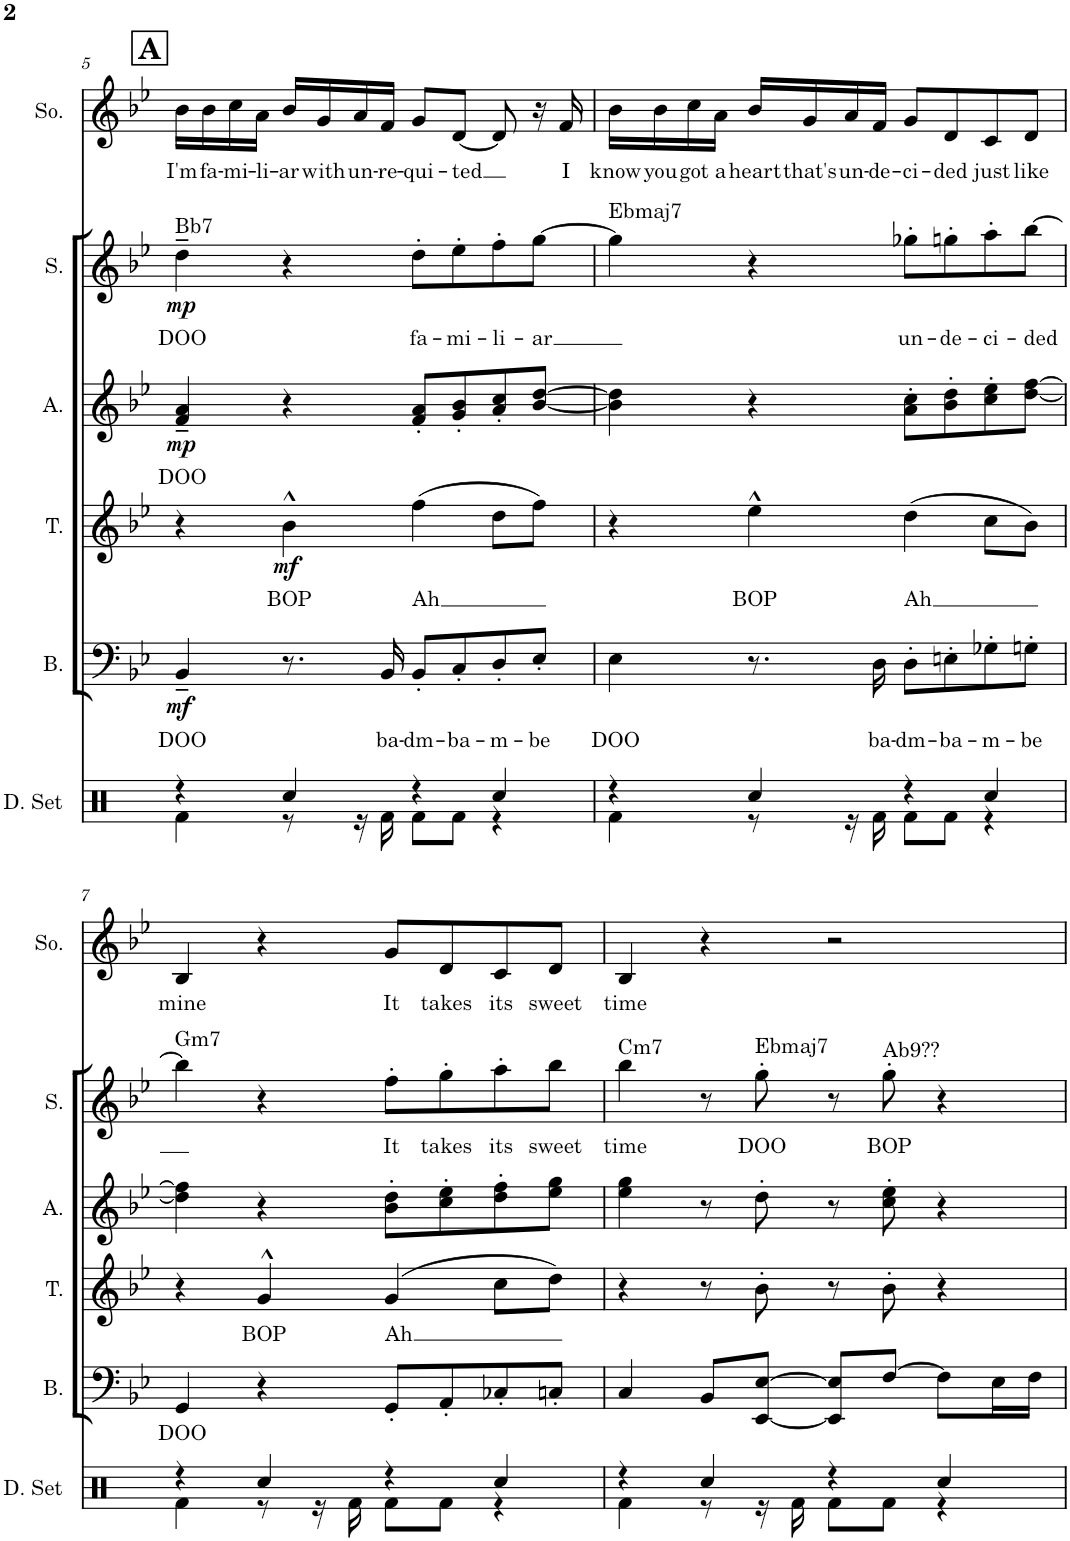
**kern	**kern	**text	**dynam	**kern	**text	**dynam	**kern	**text	**dynam	**kern	**text	**dynam	**kern	**text
*part6	*part5	*part5	*part5	*part4	*part4	*part4	*part3	*part3	*part3	*part2	*part2	*part2	*part1	*part1
*staff6	*staff5	*staff5	*staff5	*staff4	*staff4	*staff4	*staff3	*staff3	*staff3	*staff2	*staff2	*staff2	*staff1	*staff1
*I"Drumset	*I"Bae-ss	*	*	*I"Tenor	*	*	*I"Alto	*	*	*I"Suss-pranos	*	*	*I"S(owo)	*
*I'D. Set	*I'B.	*	*	*I'T.	*	*	*I'A.	*	*	*I'S.	*	*	*I'So.	*
!!LO:PB:g=z
*clefX	*clefF4	*	*	*clefG2	*	*	*clefG2	*	*	*clefG2	*	*	*clefG2	*
*k[]	*k[b-e-]	*	*	*k[b-e-]	*	*	*k[b-e-]	*	*	*k[b-e-]	*	*	*k[b-e-]	*
*M4/4	*M4/4	*	*	*M4/4	*	*	*M4/4	*	*	*M4/4	*	*	*M4/4	*
!!LO:REH:place=s1:a:B:cj:fs=14:t=A
=5	=5	=5	=5	=5	=5	=5	=5	=5	=5	=5	=5	=5	=5	=5
*^	*	*	*	*	*	*	*	*	*	*	*	*	*	*
!	!	!	!	!	!	!	!	!	!	!	!LO:TX:a:t=Bb7	!	!	!	!
!	!	!	!LO:LY:b	!LO:DY:b	!	!	!	!	!LO:LY:b	!LO:DY:b	!	!LO:LY:b	!LO:DY:b	!	!LO:LY:b
4r	4Rf\	4BB-~/	DOO	mf	4r	.	.	4f/~ 4a/~	DOO	mp	4dd~\	DOO	mp	16b-\LL	I'm
!	!	!	!	!	!	!	!	!	!	!	!	!	!	!	!LO:LY:b
.	.	.	.	.	.	.	.	.	.	.	.	.	.	16b-\	fa-
!	!	!	!	!	!	!	!	!	!	!	!	!	!	!	!LO:LY:b
.	.	.	.	.	.	.	.	.	.	.	.	.	.	16cc\	-mi-
!	!	!	!	!	!	!	!	!	!	!	!	!	!	!	!LO:LY:b
.	.	.	.	.	.	.	.	.	.	.	.	.	.	16a\JJ	-li-
!	!	!	!	!	!	!LO:LY:b	!LO:DY:b	!	!	!	!	!	!	!	!LO:LY:b
4Rcc/	8r	8.r	.	.	4b-^^\	BOP	mf	4r	.	.	4r	.	.	16b-/LL	-ar
!	!	!	!	!	!	!	!	!	!	!	!	!	!	!	!LO:LY:b
.	.	.	.	.	.	.	.	.	.	.	.	.	.	16g/	with
!	!	!	!	!	!	!	!	!	!	!	!	!	!	!	!LO:LY:b
.	16r	.	.	.	.	.	.	.	.	.	.	.	.	16a/	un-
!	!	!	!LO:LY:b	!	!	!	!	!	!	!	!	!	!	!	!LO:LY:b
.	16Rf\	16BB-/	ba-	.	.	.	.	.	.	.	.	.	.	16f/JJ	-re-
!	!	!	!LO:LY:b	!	!	!LO:LY:b	!	!	!	!	!	!LO:LY:b	!	!	!LO:LY:b
4r	8Rf\L	8BB-'/L	-dm-	.	(4ff\	Ah	.	8f/' 8a/'L	.	.	8dd'\L	fa-	.	8g/L	-qui-
!	!	!	!LO:LY:b	!	!	!	!	!	!	!	!	!LO:LY:b	!	!	!LO:LY:b
.	8Rf\J	8C'/	-ba-	.	.	.	.	8g/' 8b-/'	.	.	8ee-'\	-mi-	.	[8d/J	-ted
!	!	!	!LO:LY:b	!	!	!	!	!	!	!	!	!LO:LY:b	!	!	!
4Rcc/	4r	8D'/	-m-	.	8dd\L	.	.	8a/' 8cc/'	.	.	8ff'\	-li-	.	8d/]	.
!	!	!	!LO:LY:b	!	!	!	!	!	!	!	!	!LO:LY:b	!	!	!
.	.	8E-'/J	-be	.	8ff\J)	.	.	[8b-/ [8dd/J	.	.	[8gg\J	-ar	.	16r	.
!	!	!	!	!	!	!	!	!	!	!	!	!	!	!	!LO:LY:b
.	.	.	.	.	.	.	.	.	.	.	.	.	.	16f/	I
=6	=6	=6	=6	=6	=6	=6	=6	=6	=6	=6	=6	=6	=6	=6	=6
!	!	!	!	!	!	!	!	!	!	!	!LO:TX:a:t=Ebmaj7	!	!	!	!
!	!	!	!LO:LY:b	!	!	!	!	!	!	!	!	!	!	!	!LO:LY:b
4r	4Rf\	4E-\	DOO	.	4r	.	.	4b-\] 4dd\]	.	.	4gg\]	.	.	16b-\LL	know
!	!	!	!	!	!	!	!	!	!	!	!	!	!	!	!LO:LY:b
.	.	.	.	.	.	.	.	.	.	.	.	.	.	16b-\	you
!	!	!	!	!	!	!	!	!	!	!	!	!	!	!	!LO:LY:b
.	.	.	.	.	.	.	.	.	.	.	.	.	.	16cc\	got
!	!	!	!	!	!	!	!	!	!	!	!	!	!	!	!LO:LY:b
.	.	.	.	.	.	.	.	.	.	.	.	.	.	16a\JJ	a
!	!	!	!	!	!	!LO:LY:b	!	!	!	!	!	!	!	!	!LO:LY:b
4Rcc/	8r	8.r	.	.	4ee-^^\	BOP	.	4r	.	.	4r	.	.	16b-/LL	heart
!	!	!	!	!	!	!	!	!	!	!	!	!	!	!	!LO:LY:b
.	.	.	.	.	.	.	.	.	.	.	.	.	.	16g/	that's
!	!	!	!	!	!	!	!	!	!	!	!	!	!	!	!LO:LY:b
.	16r	.	.	.	.	.	.	.	.	.	.	.	.	16a/	un-
!	!	!	!LO:LY:b	!	!	!	!	!	!	!	!	!	!	!	!LO:LY:b
.	16Rf\	16D\	ba-	.	.	.	.	.	.	.	.	.	.	16f/JJ	-de-
!	!	!	!LO:LY:b	!	!	!LO:LY:b	!	!	!	!	!	!LO:LY:b	!	!	!LO:LY:b
4r	8Rf\L	8D'\L	-dm-	.	(4dd\	Ah	.	8a\' 8cc\'L	.	.	8gg-X'\L	un-	.	8g/L	-ci-
!	!	!	!LO:LY:b	!	!	!	!	!	!	!	!	!LO:LY:b	!	!	!LO:LY:b
.	8Rf\J	8En'\	-ba-	.	.	.	.	8b-\' 8dd\'	.	.	8ggn'\	-de-	.	8d/	-ded
!	!	!	!LO:LY:b	!	!	!	!	!	!	!	!	!LO:LY:b	!	!	!LO:LY:b
4Rcc/	4r	8G-X'\	-m-	.	8cc\L	.	.	8cc\' 8ee-\'	.	.	8aa'\	-ci-	.	8c/	just
!	!	!	!LO:LY:b	!	!	!	!	!	!	!	!	!LO:LY:b	!	!	!LO:LY:b
.	.	8Gn'\J	-be	.	8b-\J)	.	.	[8dd\ [8ff\J	.	.	[8bb-\J	-ded	.	8d/J	like
!!LO:LB:g=z
=7	=7	=7	=7	=7	=7	=7	=7	=7	=7	=7	=7	=7	=7	=7	=7
!	!	!	!	!	!	!	!	!	!	!	!LO:TX:a:t=Gm7	!	!	!	!
!	!	!	!LO:LY:b	!	!	!	!	!	!	!	!	!	!	!	!LO:LY:b
4r	4Rf\	4GG/	DOO	.	4r	.	.	4dd\] 4ff\]	.	.	4bb-\]	.	.	4B-/	mine
!	!	!	!	!	!	!LO:LY:b	!	!	!	!	!	!	!	!	!
4Rcc/	8r	4r	.	.	4g^^/	BOP	.	4r	.	.	4r	.	.	4r	.
.	16r	.	.	.	.	.	.	.	.	.	.	.	.	.	.
.	16Rf\	.	.	.	.	.	.	.	.	.	.	.	.	.	.
!	!	!	!	!	!	!LO:LY:b	!	!	!	!	!	!LO:LY:b	!	!	!LO:LY:b
4r	8Rf\L	8GG'/L	.	.	(4g/	Ah	.	8b-\' 8dd\'L	.	.	8ff'\L	It	.	8g/L	It
!	!	!	!	!	!	!	!	!	!	!	!	!LO:LY:b	!	!	!LO:LY:b
.	8Rf\J	8AA'/	.	.	.	.	.	8cc\' 8ee-\'	.	.	8gg'\	takes	.	8d/	takes
!	!	!	!	!	!	!	!	!	!	!	!	!LO:LY:b	!	!	!LO:LY:b
4Rcc/	4r	8C-X'/	.	.	8cc\L	.	.	8dd\' 8ff\'	.	.	8aa'\	its	.	8c/	its
!	!	!	!	!	!	!	!	!	!	!	!	!LO:LY:b	!	!	!LO:LY:b
.	.	8Cn'/J	.	.	8dd\J)	.	.	8ee-\ 8gg\J	.	.	8bb-\J	sweet	.	8d/J	sweet
=8	=8	=8	=8	=8	=8	=8	=8	=8	=8	=8	=8	=8	=8	=8	=8
!	!	!	!	!	!	!	!	!	!	!	!LO:TX:a:t=Cm7	!	!	!	!
!	!	!	!	!	!	!	!	!	!	!	!	!LO:LY:b	!	!	!LO:LY:b
4r	4Rf\	4C/	.	.	4r	.	.	4ee-\ 4gg\	.	.	4bb-\	time	.	4B-/	time
4Rcc/	8r	8BB-/L	.	.	8r	.	.	8r	.	.	8r	.	.	4r	.
!	!	!	!	!	!	!	!	!	!	!	!LO:TX:a:t=Ebmaj7	!	!	!	!
!	!	!	!	!	!	!	!	!	!	!	!	!LO:LY:b	!	!	!
.	16r	[8EE-/ [8E-/J	.	.	8b-'\	.	.	8dd'\	.	.	8gg'\	DOO	.	.	.
.	16Rf\	.	.	.	.	.	.	.	.	.	.	.	.	.	.
4r	8Rf\L	8EE-/] 8E-/]L	.	.	8r	.	.	8r	.	.	8r	.	.	2r	.
!	!	!	!	!	!	!	!	!	!	!	!LO:TX:a:t=Ab9??	!	!	!	!
!	!	!	!	!	!	!	!	!	!	!	!	!LO:LY:b	!	!	!
.	8Rf\J	[8F/J	.	.	8b-'\	.	.	8cc\' 8ee-\'	.	.	8gg'\	BOP	.	.	.
4Rcc/	4r	8F\L]	.	.	4r	.	.	4r	.	.	4r	.	.	.	.
.	.	16E-\L	.	.	.	.	.	.	.	.	.	.	.	.	.
.	.	16F\JJ	.	.	.	.	.	.	.	.	.	.	.	.	.
*v	*v	*	*	*	*	*	*	*	*	*	*	*	*	*	*
=	=	=	=	=	=	=	=	=	=	=	=	=	=	=
*-	*-	*-	*-	*-	*-	*-	*-	*-	*-	*-	*-	*-	*-	*-
